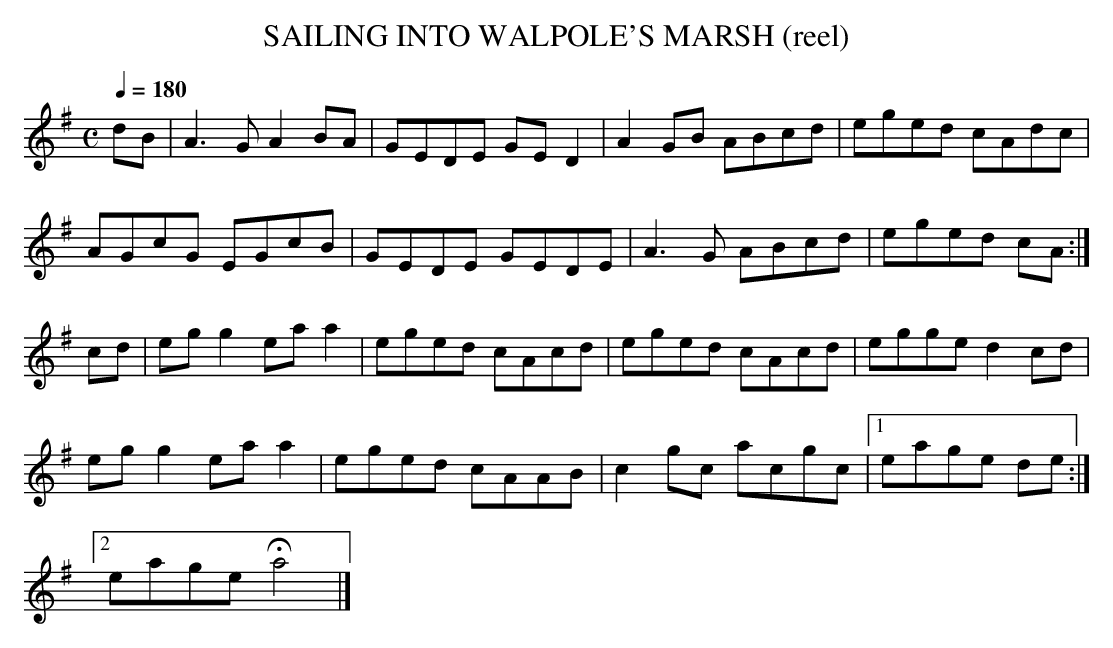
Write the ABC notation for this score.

X:1
T:SAILING INTO WALPOLE'S MARSH (reel)
L:1/8
M:C
Q:1/4=180
K:A dorian
dB|A3G A2BA|GEDE GED2|A2GB ABcd|eged cAdc|
AGcG EGcB|GEDE GEDE|A3G ABcd|eged cA :|
cd|egg2 eaa2|eged cAcd|eged cAcd|egge d2cd|
egg2 eaa2|eged cAAB|c2gc acgc|1 eage de :|
[2 eage Ha4|]
